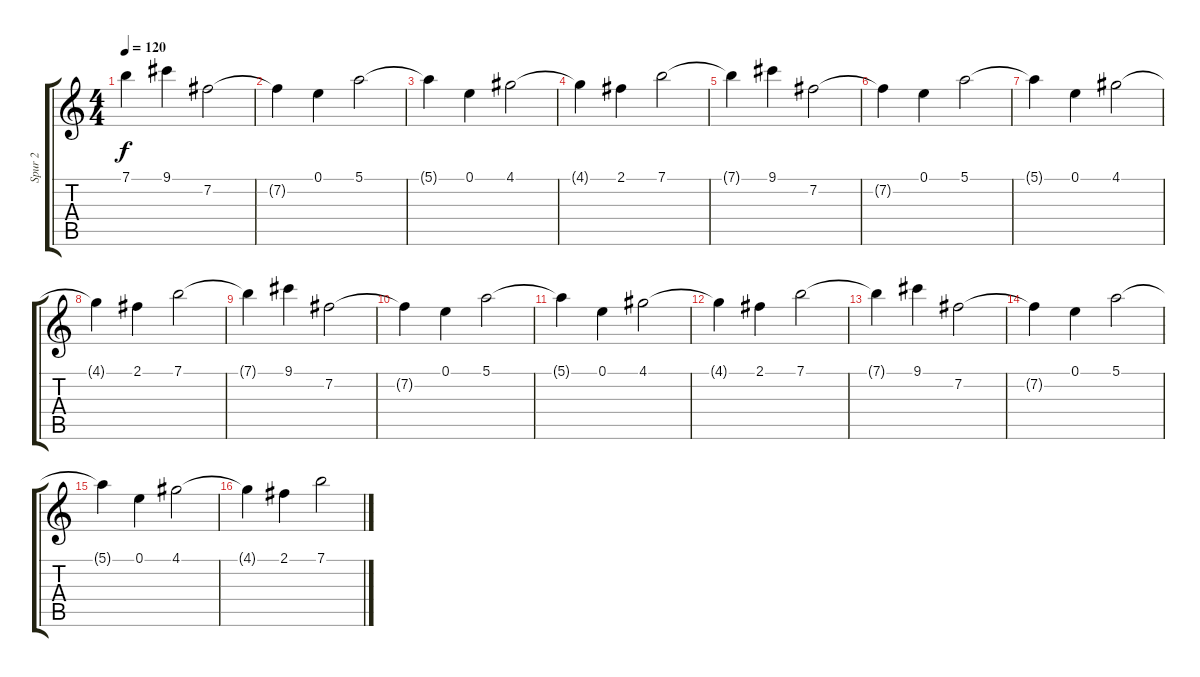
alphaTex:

\track ("Spur 2" "Spur 2") {instrument electricguitarclean}
\staff {score tabs}
\tuning (E4 B3 G3 D3 A2 E2) {hide}
\ts (4 4)
\tempo 120
\clef g2
\ks c
7.1{t}.4{dy f} 9.1.4 7.2.2 |
7.2{t}.4 0.1.4 5.1.2 |
5.1{t}.4 0.1.4 4.1.2 |
4.1{t}.4 2.1.4 7.1.2 |
7.1{t}.4 9.1.4 7.2.2 |
7.2{t}.4 0.1.4 5.1.2 |
5.1{t}.4 0.1.4 4.1.2 |
4.1{t}.4 2.1.4 7.1.2 |
7.1{t}.4 9.1.4 7.2.2 |
7.2{t}.4 0.1.4 5.1.2 |
5.1{t}.4 0.1.4 4.1.2 |
4.1{t}.4 2.1.4 7.1.2 |
7.1{t}.4 9.1.4 7.2.2 |
7.2{t}.4 0.1.4 5.1.2 |
5.1{t}.4 0.1.4 4.1.2 |
4.1{t}.4 2.1.4 7.1.2
